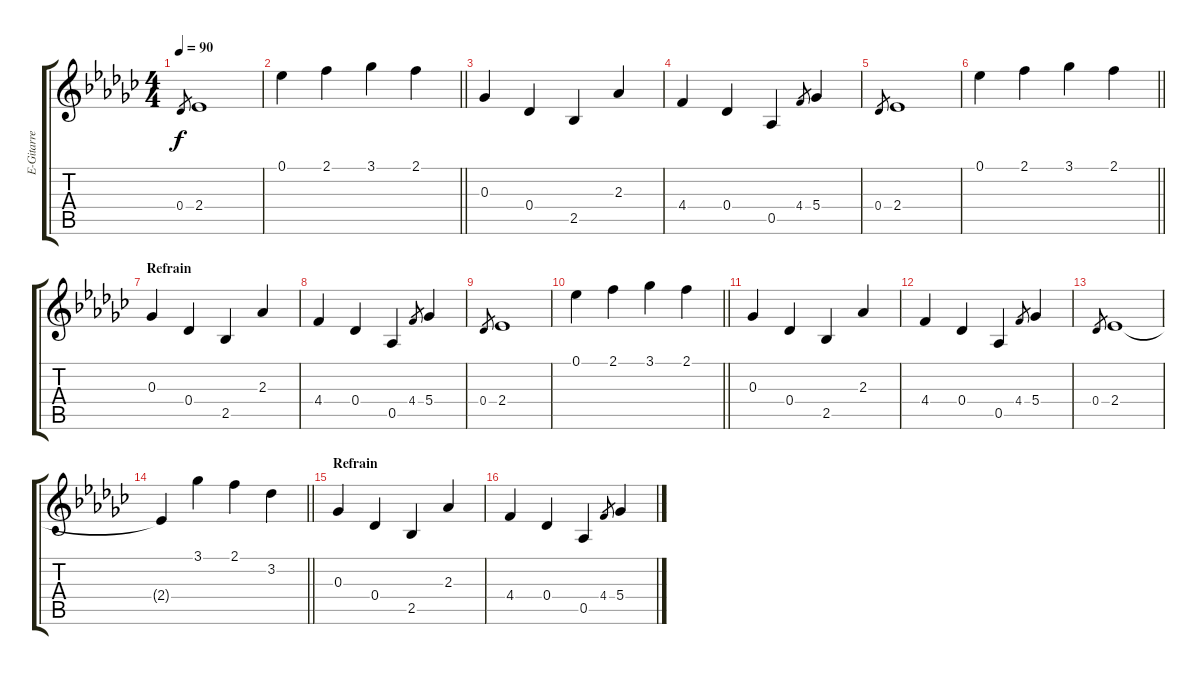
\track ("E-Gitarre #2/ Melodie" "E-Gitarre ") {instrument electricguitarclean}
\staff {score tabs}
\tuning (Eb4 Bb3 Gb3 Db3 Ab2 Eb2) {hide}
\ts (4 4)
\tempo 90
\clef g2
\ks ebminor
0.4.8{gr dy f} 2.4.1 |
\barLineRight lightlight
0.1.4 2.1.4 3.1.4 2.1.4 |
0.3.4 0.4.4 2.5.4 2.3.4 |
4.4.4 0.4.4 0.5.4 4.4.8{gr} 5.4.4 |
0.4.8{gr} 2.4.1 |
\barLineRight lightlight
0.1.4 2.1.4 3.1.4 2.1.4 |
\section ("" "Refrain")
0.3.4 0.4.4 2.5.4 2.3.4 |
4.4.4 0.4.4 0.5.4 4.4.8{gr} 5.4.4 |
0.4.8{gr} 2.4.1 |
\barLineRight lightlight
0.1.4 2.1.4 3.1.4 2.1.4 |
0.3.4 0.4.4 2.5.4 2.3.4 |
4.4.4 0.4.4 0.5.4 4.4.8{gr} 5.4.4 |
0.4.8{gr} 2.4.1 |
\barLineRight lightlight
2.4{t}.4 3.1.4 2.1.4 3.2.4 |
\section ("" "Refrain")
0.3.4 0.4.4 2.5.4 2.3.4 |
4.4.4 0.4.4 0.5.4 4.4.8{gr} 5.4.4
